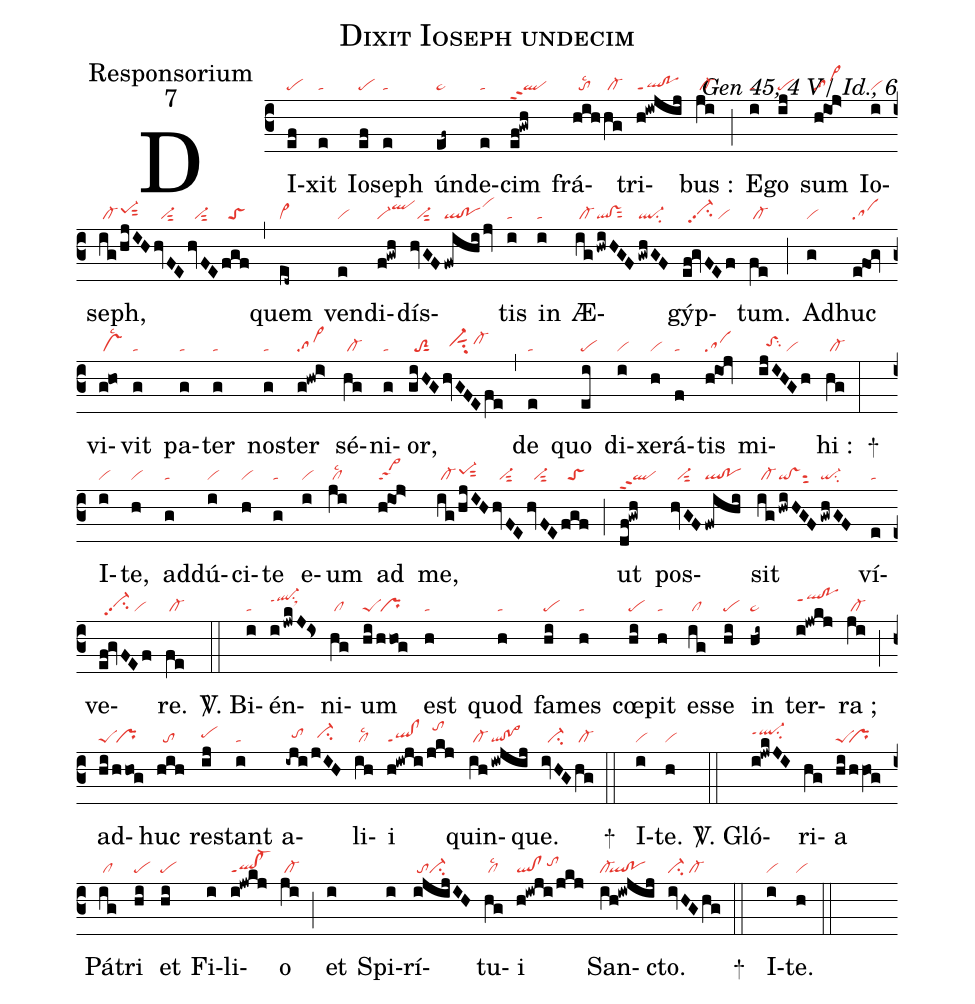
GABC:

name:Dixit Ioseph undecim;
office-part:Responsorium;
mode:7;
commentary:Gen 45, 4 V/ Id., 6;
nabc-lines:1;
%%
(c3)DI(ef|pe)xit(e|ta) Io(ef|pe)seph(e|ta) ún(ef~|pe~)de(e|ta)cim(ef!gwh|qlppt2) frá(hih|//tolsc2|hg|/cl-)tri(h!iwjij|ql!poppt1)bus :(ji|/cl-) (;) E(i|ta)go(ij|pe) sum(h!io!j>|sa>) Io(i|vi)seph,(ig|/cl-|/hjIH|pe-1hhsut2|hvFE|//vi-sut2|hvFE|//vi-sut2|fgf|//toS) (,) quem(ed~|cl~) ven(e|vi)di(f!gwh|vi-qlhj)dís(hvGF|//vi-sut2|/fwihi/jv|ql!povihk)tis(i|ta) in(i|ta) Æ(ig|/cl-|!hwiHGF|ql!vssut2|/gwhGF|ql-su2)gýp(ef!gvFEf|//vi-hhpp2su2/vi)tum.(fe|/cl-) (;) Ad(g|vi)huc(e!fog|sa) vi(g!ho|/vslsc2)vit(g|ta) pa(g|ta)ter(g|ta) nos(g|ta)ter(g!hw!i>|sa>) sé(hg|/cl-)ni(g|ta)or,(giHG|//toS2sut1|hvGFEfe|//vi-hhsut1su2/cl-hi) (,) de(e|ta) quo(ei|pe) di(i|vi)xe(h|vi)rá(f|ta)tis(h!ioj|sa) mi(ijIHGh|//toShhsu2/vi)hi :(hg|/cl-) (:)
+() I(i|vi)te,(h|vi) ad(g|ta)dú(i|vi)ci(h|vi)te(g|ta) e(i|vi)um(ji|/cllsc2) ad(h!io!j>|sa>2) me,(ig|/cl-|/hjIH|pe-1hhsut2|hvFE|//vi-sut2|hvFE|//vi-sut2|fgf|//toS) (;) ut(df!gwh|qlppt2) pos(hvGF|//vi-sut2|/fwihi|ql!po)sit(ig|/cl-|!hwiHGF|qi!vssut2|/gwhGF|qi-su2) ví(e|ta)ve(ef!gvFEf|//vi-hhpp2su2/vi)re.(fe|/cl-) (::)

<sp>V/</sp>. Bi(i|ta)én(ijwkJ!Is|ql-hjppt1su1sux1)ni(hg|/cl)um(hi|peS|/hhog|/pr) est(h|ta) quod(h|ta) fa(hi|pe)mes(h|ta) cœ(hi|pe)pit(h|ta) es(ig|/cl)se(hi|pe) in(hi~|pe~) ter(i!jwkj|qlhj!pohjppt1)ra ;(ji|/cl-) (;) ad(hi|peS|/hhog|/pr)huc(hih|//to) re(ij|pehh)stant(i|ta) a(-iji|//tohh|jIH|//ci-hh)li(ih|/cllsc2)i(h!iwji|ql!clppt1|/jkj|//tohk) quin(ih|/cl-|!iwjij|ql!po>)que.(ivHG|//ci-|hg|/cl-) (::)
+() I(i|vi)te.(h|vi) (::)

<sp>V/</sp>. Gló(i!jwkJI|ql-hippt1su2)ri(hg)a(hi/hhVO!g|peS``pr)
Pá(ig|/cl)tri(hi|pe) et(hi|pe) Fi(i)li(i!jwkj|ql!cl-ppt1)o(ji|/cl-) (;)
et(i) Spi(i)rí(i!@jijIH|/toci-)tu(hg|/cllsc2)i(h!iwji/jkj|ql!cl/tohi)
San(ih!iw!@jij|cl-``ql!po)cto.(ivHGhg|ci-/cl-) (::)
+() I(i|vi)te.(h|vi) (::)
